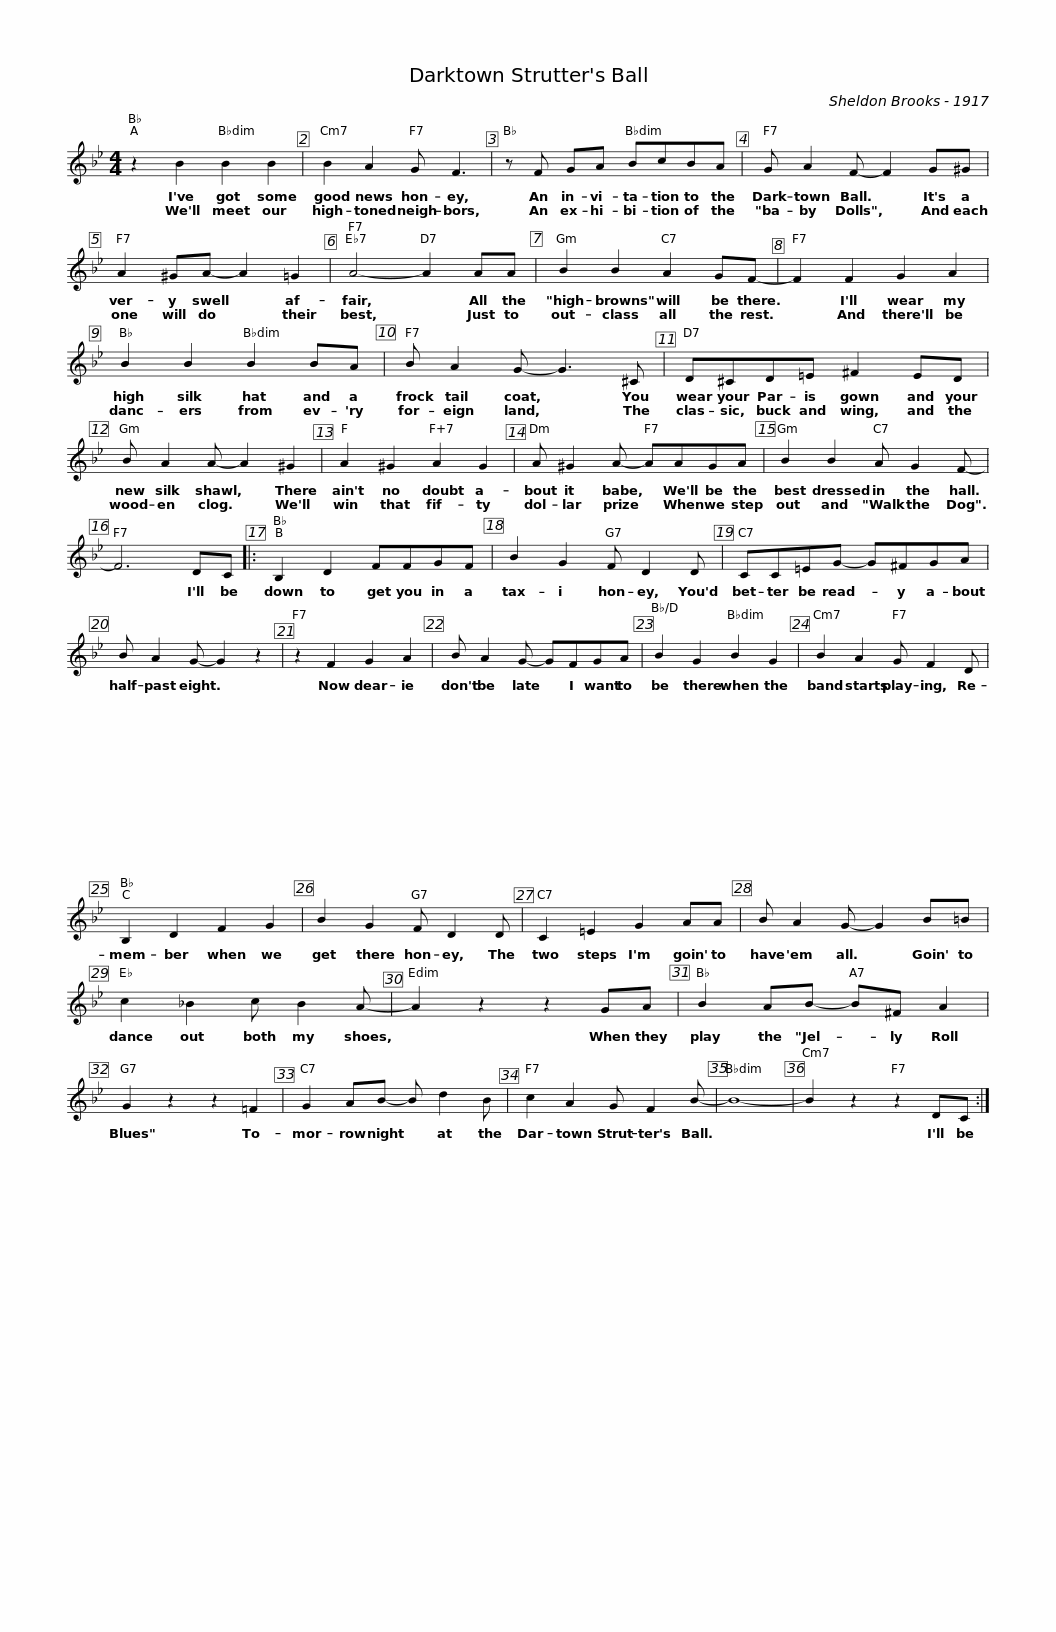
X:1
L:1/8
M:4/4
I:linebreak $
K:Bb
V:1 treble
V:1
 z2 B2 B2 B2 | B2 A2 G F3 | z F GA BcBA |$ G A2 F- F2 G^G | A2 ^GA- A2 =G2 | %5
 A4- A2 AA |$ B2 B2 A2 GF- | F2 F2 G2 A2 | B2 B2 B2 BA |$ B A2 G- G3 ^C | %10
 D^CD=E ^F2 ED | B A2 A- A2 ^G2 |$ A2 ^G2 A2 G2 | A ^G2 A- AAGA | B2 B2 A G2 F- | %15
 F6 DC |:$ B,2 D2 FFGF | B2 G2 F D2 D | CC=EG- G^FGA |$ B A2 G- G2 z2 | %20
 z2 F2 G2 A2 | B A2 G- GFGA |$ B2 G2 B2 G2 | B2 A2 G F2 D |$ B,2 D2 F2 G2 | %25
 B2 G2 F D2 D | C2 =E2 G2 AA | B A2 G- G2 B=B |$ c2 _B2 c B2 A- | A2 z2 z2 GA | %30
 B2 AB- B^F A2 | G2 z2 z2 =F2 |$ G2 AB- B d2 B | c2 A2 G F2 B- | B8- | %35
 B2 z2 z2 DC :| %36
